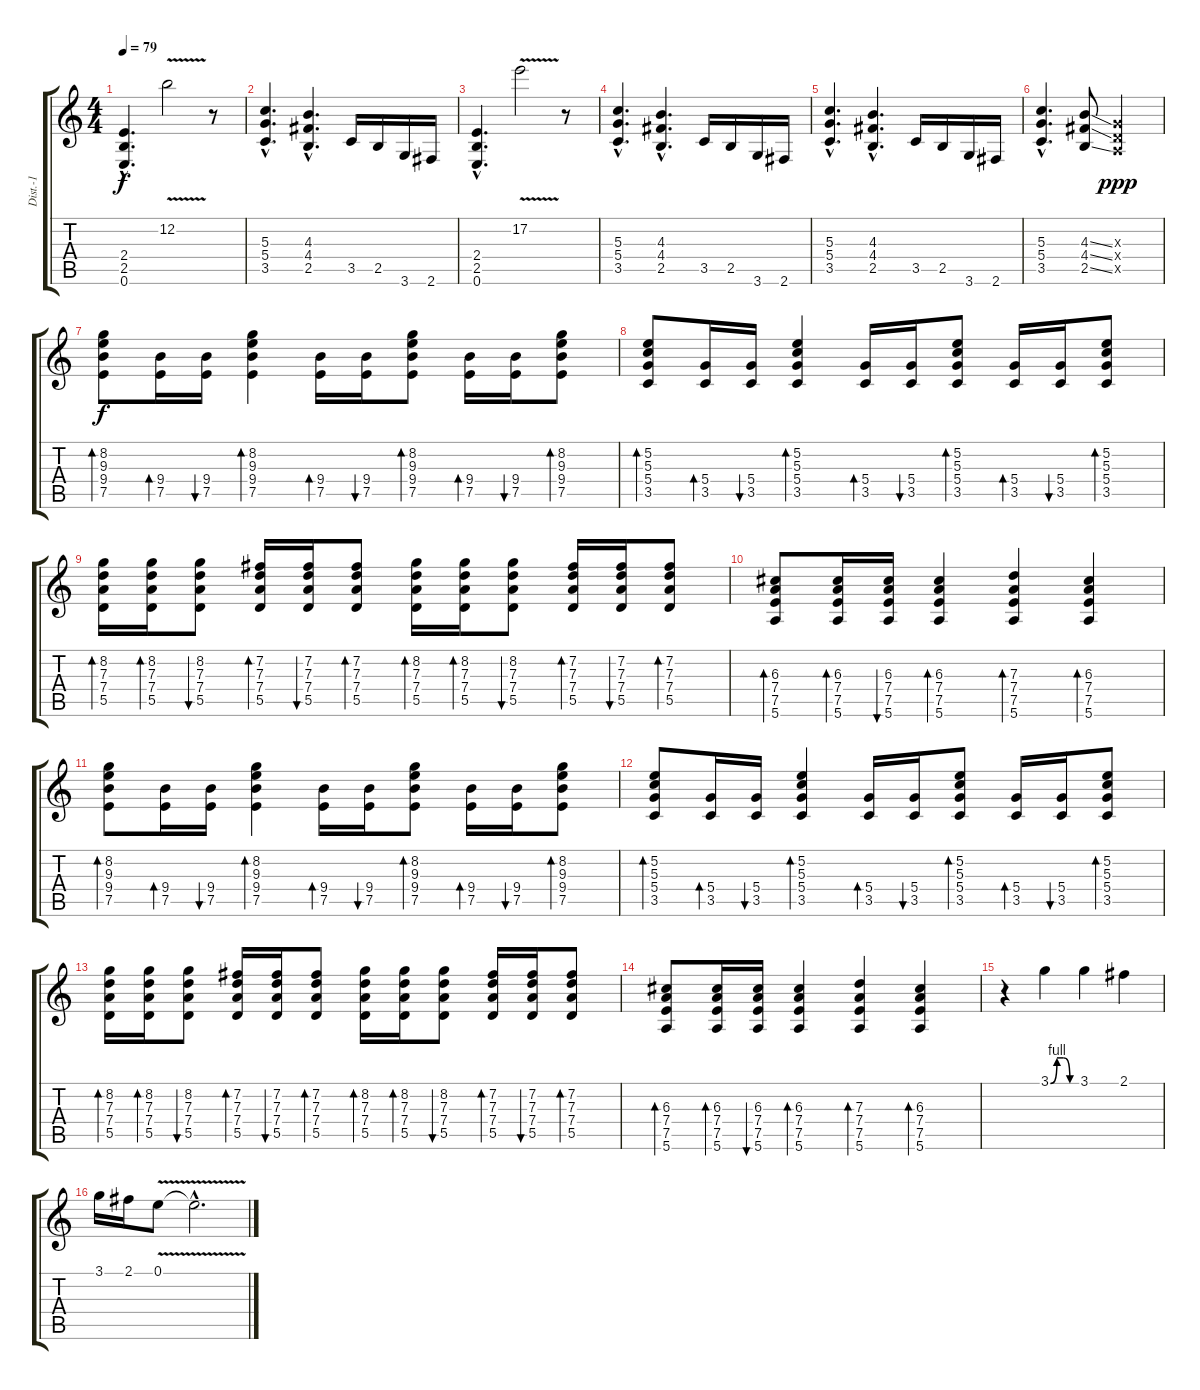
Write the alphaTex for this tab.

\track ("Dist.-1" "Dist.-1") {instrument distortionguitar}
\staff {score tabs}
\tuning (E4 B3 G3 D3 A2 E2) {hide}
\ts (4 4)
\tempo 79
\clef g2
\ks c
(2.4{hac} 2.5{hac} 0.6{hac}).4{d dy f} 12.2{v}.2 r.8 |
(5.3{hac} 5.4{hac} 3.5{hac}).4{d} (4.3{hac} 4.4{hac} 2.5{hac}).4{d} 3.5.16 2.5.16 3.6.16 2.6.16 |
(2.4{hac} 2.5{hac} 0.6{hac}).4{d} 17.2{v}.2 r.8 |
(5.3{hac} 5.4{hac} 3.5{hac}).4{d} (4.3{hac} 4.4{hac} 2.5{hac}).4{d} 3.5.16 2.5.16 3.6.16 2.6.16 |
(5.3{hac} 5.4{hac} 3.5{hac}).4{d} (4.3{hac} 4.4{hac} 2.5{hac}).4{d} 3.5.16 2.5.16 3.6.16 2.6.16 |
(5.3{hac} 5.4{hac} 3.5{hac}).4{d} (4.3{ss} 4.4{ss} 2.5{ss}).8 (0.3{x} 0.4{x} 0.5{x}).2{dy ppp} |
(8.2 9.3 9.4 7.5).8{bd 60 dy f volume 8} (9.4 7.5).16{bd 60} (9.4 7.5).16{bu 60} (8.2 9.3 9.4 7.5).4{bd 60} (9.4 7.5).16{bd 60} (9.4 7.5).16{bu 60} (8.2 9.3 9.4 7.5).8{bd 60} (9.4 7.5).16{bd 60} (9.4 7.5).16{bu 60} (8.2 9.3 9.4 7.5).8{bd 60} |
(5.2 5.3 5.4 3.5).8{bd 60} (5.4 3.5).16{bd 60} (5.4 3.5).16{bu 60} (5.2 5.3 5.4 3.5).4{bd 60} (5.4 3.5).16{bd 60} (5.4 3.5).16{bu 60} (5.2 5.3 5.4 3.5).8{bd 60} (5.4 3.5).16{bd 60} (5.4 3.5).16{bu 60} (5.2 5.3 5.4 3.5).8{bd 60} |
(8.2 7.3 7.4 5.5).16{bd 60} (8.2 7.3 7.4 5.5).16{bd 60} (8.2 7.3 7.4 5.5).8{bu 60} (7.2 7.3 7.4 5.5).16{bd 60} (7.2 7.3 7.4 5.5).16{bu 60} (7.2 7.3 7.4 5.5).8{bd 60} (8.2 7.3 7.4 5.5).16{bd 60} (8.2 7.3 7.4 5.5).16{bd 60} (8.2 7.3 7.4 5.5).8{bu 60} (7.2 7.3 7.4 5.5).16{bd 60} (7.2 7.3 7.4 5.5).16{bu 60} (7.2 7.3 7.4 5.5).8{bd 60} |
(6.3 7.4 7.5 5.6).8{bd 60} (6.3 7.4 7.5 5.6).16{bd 60} (6.3 7.4 7.5 5.6).16{bu 60} (6.3 7.4 7.5 5.6).4{bd 60} (7.3 7.4 7.5 5.6).4{bd 60} (6.3 7.4 7.5 5.6).4{bd 60} |
(8.2 9.3 9.4 7.5).8{bd 60 volume 8} (9.4 7.5).16{bd 60} (9.4 7.5).16{bu 60} (8.2 9.3 9.4 7.5).4{bd 60} (9.4 7.5).16{bd 60} (9.4 7.5).16{bu 60} (8.2 9.3 9.4 7.5).8{bd 60} (9.4 7.5).16{bd 60} (9.4 7.5).16{bu 60} (8.2 9.3 9.4 7.5).8{bd 60} |
(5.2 5.3 5.4 3.5).8{bd 60} (5.4 3.5).16{bd 60} (5.4 3.5).16{bu 60} (5.2 5.3 5.4 3.5).4{bd 60} (5.4 3.5).16{bd 60} (5.4 3.5).16{bu 60} (5.2 5.3 5.4 3.5).8{bd 60} (5.4 3.5).16{bd 60} (5.4 3.5).16{bu 60} (5.2 5.3 5.4 3.5).8{bd 60} |
(8.2 7.3 7.4 5.5).16{bd 60} (8.2 7.3 7.4 5.5).16{bd 60} (8.2 7.3 7.4 5.5).8{bu 60} (7.2 7.3 7.4 5.5).16{bd 60} (7.2 7.3 7.4 5.5).16{bu 60} (7.2 7.3 7.4 5.5).8{bd 60} (8.2 7.3 7.4 5.5).16{bd 60} (8.2 7.3 7.4 5.5).16{bd 60} (8.2 7.3 7.4 5.5).8{bu 60} (7.2 7.3 7.4 5.5).16{bd 60} (7.2 7.3 7.4 5.5).16{bu 60} (7.2 7.3 7.4 5.5).8{bd 60} |
(6.3 7.4 7.5 5.6).8{bd 60} (6.3 7.4 7.5 5.6).16{bd 60} (6.3 7.4 7.5 5.6).16{bu 60} (6.3 7.4 7.5 5.6).4{bd 60} (7.3 7.4 7.5 5.6).4{bd 60} (6.3 7.4 7.5 5.6).4{bd 60} |
r.4{volume 16} 3.1{be (custom 0 0 15 4 30 4 45 0 60 0)}.4 3.1.4 2.1.4 |
3.1.16 2.1.16 0.1{v}.8 0.1{hac t}.2{d}
